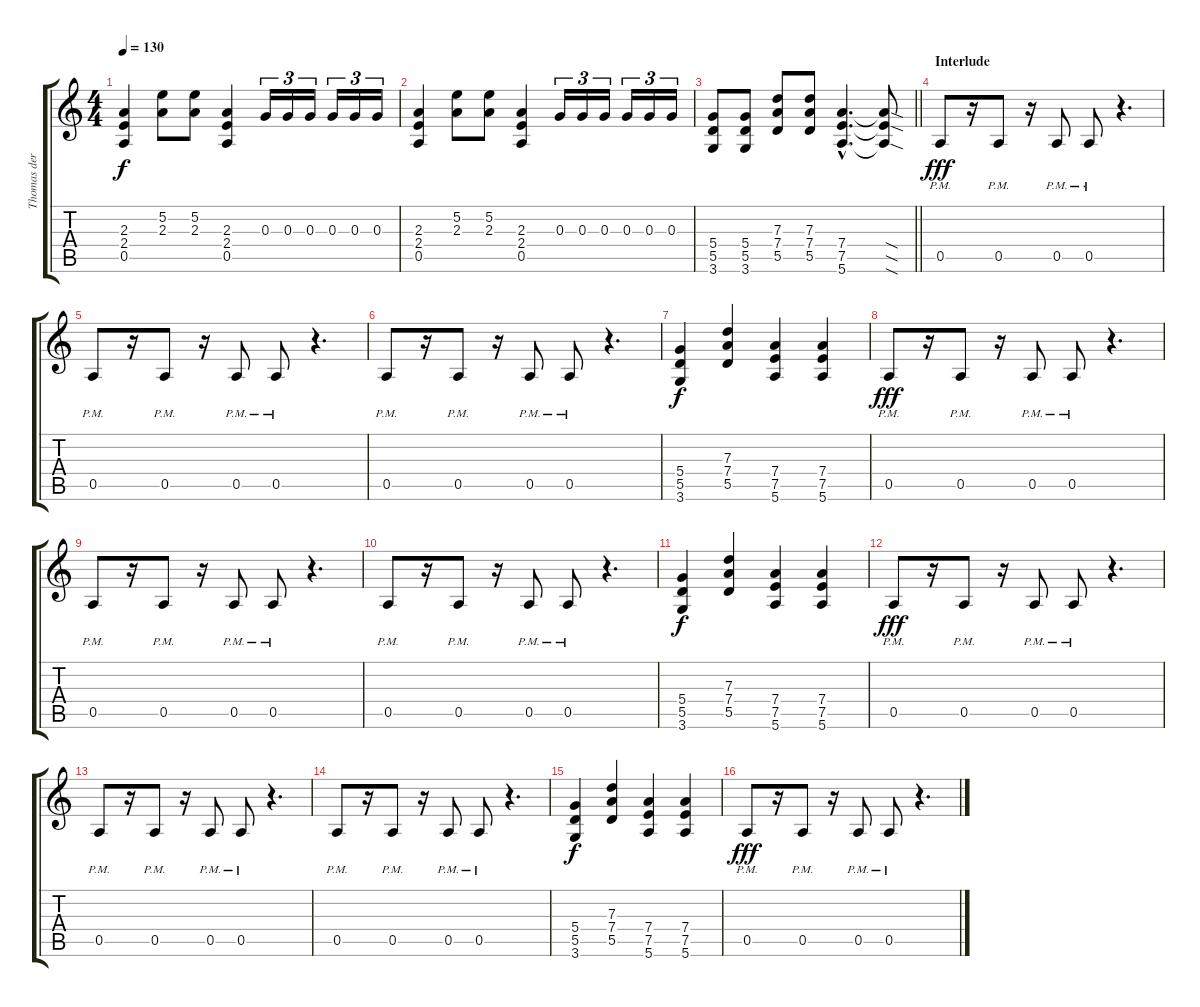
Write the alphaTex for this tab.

\track ("Thomas der Münzer" "Thomas der") {instrument distortionguitar}
\staff {score tabs}
\tuning (E4 B3 G3 D3 A2 E2) {hide}
\ts (4 4)
\tempo 130
\clef g2
\ks c
(2.3 2.4 0.5).4{dy f} (5.2 2.3).8 (5.2 2.3).8 (2.3 2.4 0.5).4 0.3.16{tu (3 2)} 0.3.16{tu (3 2)} 0.3.16{tu (3 2)} 0.3.16{tu (3 2)} 0.3.16{tu (3 2)} 0.3.16{tu (3 2)} |
(2.3 2.4 0.5).4 (5.2 2.3).8 (5.2 2.3).8 (2.3 2.4 0.5).4 0.3.16{tu (3 2)} 0.3.16{tu (3 2)} 0.3.16{tu (3 2)} 0.3.16{tu (3 2)} 0.3.16{tu (3 2)} 0.3.16{tu (3 2)} |
\barLineRight lightlight
(5.4 5.5 3.6).8 (5.4 5.5 3.6).8 (7.3 7.4 5.5).8 (7.3 7.4 5.5).8 (7.4{hac} 7.5{hac} 5.6{hac}).4{d} (7.4{sod t} 7.5{sod t} 5.6{sod t}).8 |
\section ("" "Interlude")
0.5{pm}.8{dy fff} r.16 0.5{pm}.8 r.16 0.5{pm}.8 0.5{pm}.8 r.4{d} |
0.5{pm}.8 r.16 0.5{pm}.8 r.16 0.5{pm}.8 0.5{pm}.8 r.4{d} |
0.5{pm}.8 r.16 0.5{pm}.8 r.16 0.5{pm}.8 0.5{pm}.8 r.4{d} |
(5.4 5.5 3.6).4{dy f} (7.3 7.4 5.5).4 (7.4 7.5 5.6).4 (7.4 7.5 5.6).4 |
0.5{pm}.8{dy fff} r.16 0.5{pm}.8 r.16 0.5{pm}.8 0.5{pm}.8 r.4{d} |
0.5{pm}.8 r.16 0.5{pm}.8 r.16 0.5{pm}.8 0.5{pm}.8 r.4{d} |
0.5{pm}.8 r.16 0.5{pm}.8 r.16 0.5{pm}.8 0.5{pm}.8 r.4{d} |
(5.4 5.5 3.6).4{dy f} (7.3 7.4 5.5).4 (7.4 7.5 5.6).4 (7.4 7.5 5.6).4 |
0.5{pm}.8{dy fff} r.16 0.5{pm}.8 r.16 0.5{pm}.8 0.5{pm}.8 r.4{d} |
0.5{pm}.8 r.16 0.5{pm}.8 r.16 0.5{pm}.8 0.5{pm}.8 r.4{d} |
0.5{pm}.8 r.16 0.5{pm}.8 r.16 0.5{pm}.8 0.5{pm}.8 r.4{d} |
(5.4 5.5 3.6).4{dy f} (7.3 7.4 5.5).4 (7.4 7.5 5.6).4 (7.4 7.5 5.6).4 |
0.5{pm}.8{dy fff} r.16 0.5{pm}.8 r.16 0.5{pm}.8 0.5{pm}.8 r.4{d}
